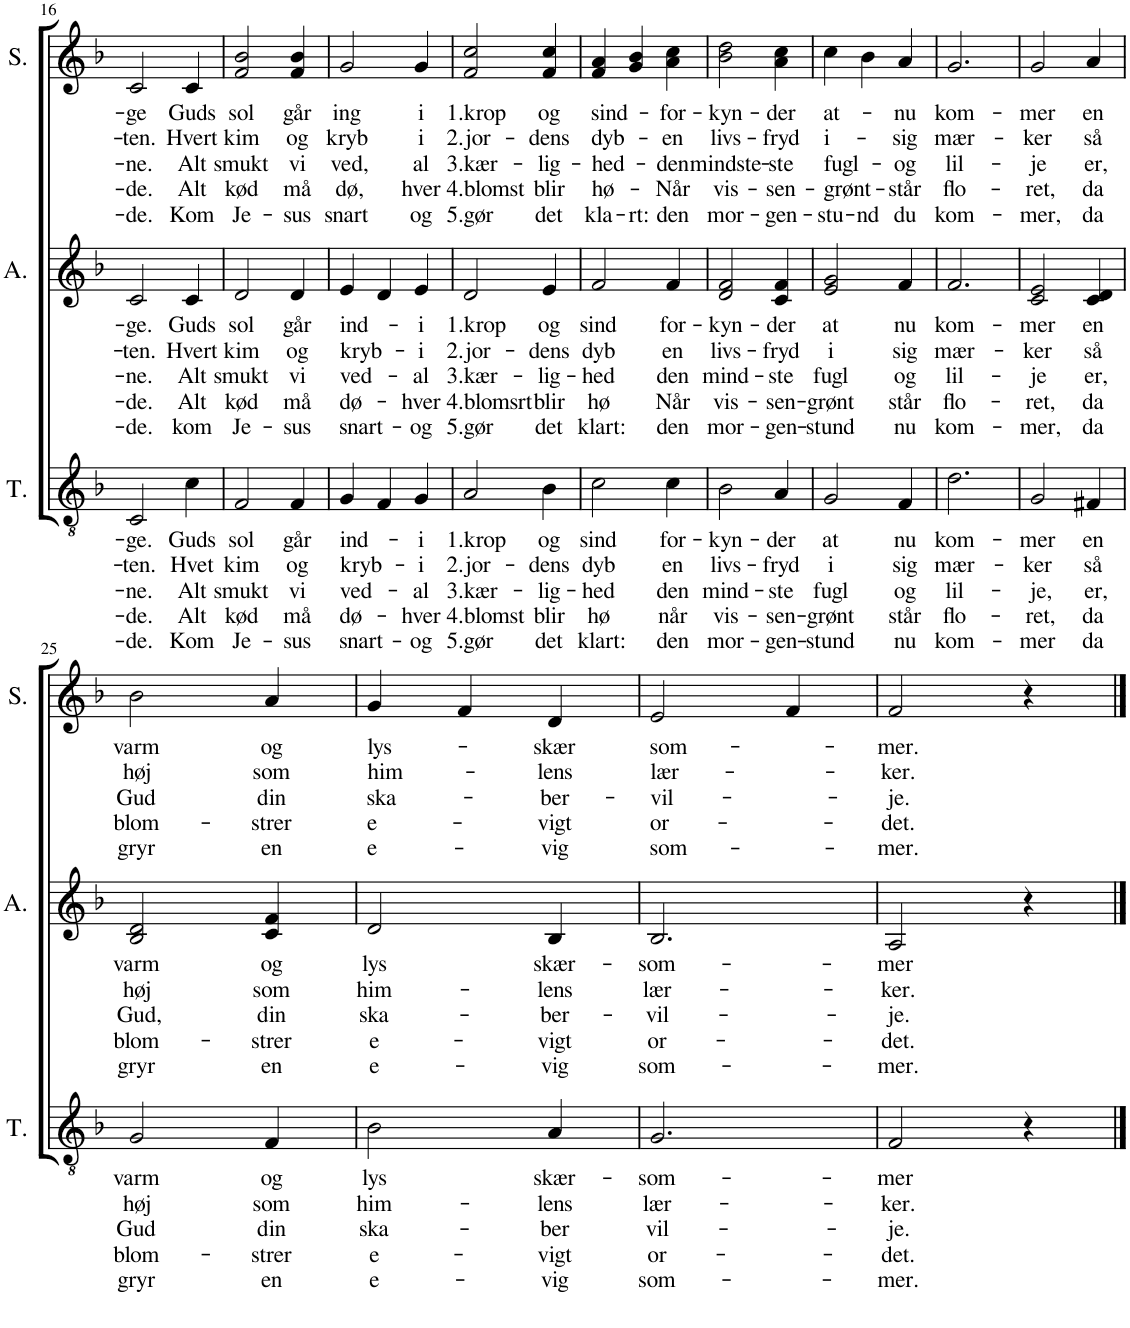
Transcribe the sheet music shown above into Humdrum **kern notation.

**kern	**text	**text	**text	**text	**text	**kern	**text	**text	**text	**text	**text	**kern	**text	**text	**text	**text	**text
*part3	*part3	*part3	*part3	*part3	*part3	*part2	*part2	*part2	*part2	*part2	*part2	*part1	*part1	*part1	*part1	*part1	*part1
*staff3	*staff3	*staff3	*staff3	*staff3	*staff3	*staff2	*staff2	*staff2	*staff2	*staff2	*staff2	*staff1	*staff1	*staff1	*staff1	*staff1	*staff1
*I"Tenor	*	*	*	*	*	*I"Alto	*	*	*	*	*	*I"Soprano	*	*	*	*	*
*I'T.	*	*	*	*	*	*I'A.	*	*	*	*	*	*I'S.	*	*	*	*	*
!!LO:PB:g=z
*clefGv2	*	*	*	*	*	*clefG2	*	*	*	*	*	*clefG2	*	*	*	*	*
*k[b-]	*	*	*	*	*	*k[b-]	*	*	*	*	*	*k[b-]	*	*	*	*	*
*M3/4	*	*	*	*	*	*M3/4	*	*	*	*	*	*M3/4	*	*	*	*	*
=16	=16	=16	=16	=16	=16	=16	=16	=16	=16	=16	=16	=16	=16	=16	=16	=16	=16
!	!LO:LY:b	!LO:LY:b	!LO:LY:b	!LO:LY:b	!LO:LY:b	!	!LO:LY:b	!LO:LY:b	!LO:LY:b	!LO:LY:b	!LO:LY:b	!	!LO:LY:b	!LO:LY:b	!LO:LY:b	!LO:LY:b	!LO:LY:b
2C/	-ge.	-ten.	-ne.	-de.	-de.	2c/	-ge.	-ten.	-ne.	-de.	-de.	2c/	-ge	-ten.	-ne.	-de.	-de.
!	!LO:LY:b	!LO:LY:b	!LO:LY:b	!LO:LY:b	!LO:LY:b	!	!LO:LY:b	!LO:LY:b	!LO:LY:b	!LO:LY:b	!LO:LY:b	!	!LO:LY:b	!LO:LY:b	!LO:LY:b	!LO:LY:b	!LO:LY:b
4c\	Guds	Hvet	Alt	Alt	Kom	4c/	Guds	Hvert	Alt	Alt	kom	4c/	Guds	Hvert	Alt	Alt	Kom
=17	=17	=17	=17	=17	=17	=17	=17	=17	=17	=17	=17	=17	=17	=17	=17	=17	=17
!	!LO:LY:b	!LO:LY:b	!LO:LY:b	!LO:LY:b	!LO:LY:b	!	!LO:LY:b	!LO:LY:b	!LO:LY:b	!LO:LY:b	!LO:LY:b	!	!LO:LY:b	!LO:LY:b	!LO:LY:b	!LO:LY:b	!LO:LY:b
2F/	sol	kim	smukt	kød	Je-	2d/	sol	kim	smukt	kød	Je-	2f/ 2b-/	sol	kim	smukt	kød	Je-
!	!LO:LY:b	!LO:LY:b	!LO:LY:b	!LO:LY:b	!LO:LY:b	!	!LO:LY:b	!LO:LY:b	!LO:LY:b	!LO:LY:b	!LO:LY:b	!	!LO:LY:b	!LO:LY:b	!LO:LY:b	!LO:LY:b	!LO:LY:b
4F/	går	og	vi	må	-sus	4d/	går	og	vi	må	-sus	4f/ 4b-/	går	og	vi	må	-sus
=18	=18	=18	=18	=18	=18	=18	=18	=18	=18	=18	=18	=18	=18	=18	=18	=18	=18
!	!LO:LY:b	!LO:LY:b	!LO:LY:b	!LO:LY:b	!LO:LY:b	!	!LO:LY:b	!LO:LY:b	!LO:LY:b	!LO:LY:b	!LO:LY:b	!	!LO:LY:b	!LO:LY:b	!LO:LY:b	!LO:LY:b	!LO:LY:b
4G/	ind-	kryb-	ved-	dø-	snart-	4e/	ind-	kryb-	ved-	dø-	snart-	2g/	ing	kryb	ved,	dø,	snart
4F/	.	.	.	.	.	4d/	.	.	.	.	.	.	.	.	.	.	.
!	!LO:LY:b	!LO:LY:b	!LO:LY:b	!LO:LY:b	!LO:LY:b	!	!LO:LY:b	!LO:LY:b	!LO:LY:b	!LO:LY:b	!LO:LY:b	!	!LO:LY:b	!LO:LY:b	!LO:LY:b	!LO:LY:b	!LO:LY:b
4G/	-i	-i	-al	-hver	-og	4e/	-i	-i	-al	-hver	-og	4g/	i	i	al	hver	og
=19	=19	=19	=19	=19	=19	=19	=19	=19	=19	=19	=19	=19	=19	=19	=19	=19	=19
!	!LO:LY:b	!LO:LY:b	!LO:LY:b	!LO:LY:b	!LO:LY:b	!	!LO:LY:b	!LO:LY:b	!LO:LY:b	!LO:LY:b	!LO:LY:b	!	!LO:LY:b	!LO:LY:b	!LO:LY:b	!LO:LY:b	!LO:LY:b
2A/	1.krop	2.jor-	3.kær-	4.blomst	5.gør	2d/	1.krop	2.jor-	3.kær-	4.blomsrt	5.gør	2f/ 2cc/	1.krop	2.jor-	3.kær-	4.blomst	5.gør
!	!LO:LY:b	!LO:LY:b	!LO:LY:b	!LO:LY:b	!LO:LY:b	!	!LO:LY:b	!LO:LY:b	!LO:LY:b	!LO:LY:b	!LO:LY:b	!	!LO:LY:b	!LO:LY:b	!LO:LY:b	!LO:LY:b	!LO:LY:b
4B-\	og	-dens	-lig-	blir	det	4e/	og	-dens	-lig-	blir	det	4f/ 4cc/	og	-dens	-lig-	blir	det
=20	=20	=20	=20	=20	=20	=20	=20	=20	=20	=20	=20	=20	=20	=20	=20	=20	=20
!	!LO:LY:b	!LO:LY:b	!LO:LY:b	!LO:LY:b	!LO:LY:b	!	!LO:LY:b	!LO:LY:b	!LO:LY:b	!LO:LY:b	!LO:LY:b	!	!LO:LY:b	!LO:LY:b	!LO:LY:b	!LO:LY:b	!LO:LY:b
2c\	sind	dyb	-hed	hø	klart:	2f/	sind	dyb	-hed	hø	klart:	4f/ 4a/	sind-	dyb-	-hed-	hø-	kla-
!	!	!	!	!	!	!	!	!	!	!	!	!	!	!	!	!	!LO:LY:b
.	.	.	.	.	.	.	.	.	.	.	.	4g/ 4b-/	.	.	.	.	-rt:
!	!LO:LY:b	!LO:LY:b	!LO:LY:b	!LO:LY:b	!LO:LY:b	!	!LO:LY:b	!LO:LY:b	!LO:LY:b	!LO:LY:b	!LO:LY:b	!	!LO:LY:b	!LO:LY:b	!LO:LY:b	!LO:LY:b	!LO:LY:b
4c\	for-	en	den	når	den	4f/	for-	en	den	Når	den	4a\ 4cc\	-for-	-en	-den	-Når	den
=21	=21	=21	=21	=21	=21	=21	=21	=21	=21	=21	=21	=21	=21	=21	=21	=21	=21
!	!LO:LY:b	!LO:LY:b	!LO:LY:b	!LO:LY:b	!LO:LY:b	!	!LO:LY:b	!LO:LY:b	!LO:LY:b	!LO:LY:b	!LO:LY:b	!	!LO:LY:b	!LO:LY:b	!LO:LY:b	!LO:LY:b	!LO:LY:b
2B-\	-kyn-	livs-	mind-	vis-	mor-	2d/ 2f/	-kyn-	livs-	mind-	vis-	mor-	2b-\ 2dd\	-kyn-	livs-	mindste-	vis-	mor-
!	!LO:LY:b	!LO:LY:b	!LO:LY:b	!LO:LY:b	!LO:LY:b	!	!LO:LY:b	!LO:LY:b	!LO:LY:b	!LO:LY:b	!LO:LY:b	!	!LO:LY:b	!LO:LY:b	!LO:LY:b	!LO:LY:b	!LO:LY:b
4A/	-der	-fryd	-ste	-sen-	-gen-	4c/ 4f/	-der	-fryd	-ste	-sen-	-gen-	4a\ 4cc\	-der	-fryd	-ste	-sen-	-gen-
=22	=22	=22	=22	=22	=22	=22	=22	=22	=22	=22	=22	=22	=22	=22	=22	=22	=22
!	!LO:LY:b	!LO:LY:b	!LO:LY:b	!LO:LY:b	!LO:LY:b	!	!LO:LY:b	!LO:LY:b	!LO:LY:b	!LO:LY:b	!LO:LY:b	!	!LO:LY:b	!LO:LY:b	!LO:LY:b	!LO:LY:b	!LO:LY:b
2G/	at	i	fugl	-grønt	-stund	2e/ 2g/	at	i	fugl	-grønt	-stund	4cc\	at-	i-	fugl-	-grønt-	-stu-
!	!	!	!	!	!	!	!	!	!	!	!	!	!	!	!	!	!LO:LY:b
.	.	.	.	.	.	.	.	.	.	.	.	4b-\	.	.	.	.	-nd
!	!LO:LY:b	!LO:LY:b	!LO:LY:b	!LO:LY:b	!LO:LY:b	!	!LO:LY:b	!LO:LY:b	!LO:LY:b	!LO:LY:b	!LO:LY:b	!	!LO:LY:b	!LO:LY:b	!LO:LY:b	!LO:LY:b	!LO:LY:b
4F/	nu	sig	og	står	nu	4f/	nu	sig	og	står	nu	4a/	-nu	-sig	-og	-står	du
=23	=23	=23	=23	=23	=23	=23	=23	=23	=23	=23	=23	=23	=23	=23	=23	=23	=23
!	!LO:LY:b	!LO:LY:b	!LO:LY:b	!LO:LY:b	!LO:LY:b	!	!LO:LY:b	!LO:LY:b	!LO:LY:b	!LO:LY:b	!LO:LY:b	!	!LO:LY:b	!LO:LY:b	!LO:LY:b	!LO:LY:b	!LO:LY:b
2.d\	kom-	mær-	lil-	flo-	kom-	2.f/	kom-	mær-	lil-	flo-	kom-	2.g/	kom-	mær-	lil-	flo-	kom-
=24	=24	=24	=24	=24	=24	=24	=24	=24	=24	=24	=24	=24	=24	=24	=24	=24	=24
!	!LO:LY:b	!LO:LY:b	!LO:LY:b	!LO:LY:b	!LO:LY:b	!	!LO:LY:b	!LO:LY:b	!LO:LY:b	!LO:LY:b	!LO:LY:b	!	!LO:LY:b	!LO:LY:b	!LO:LY:b	!LO:LY:b	!LO:LY:b
2G/	-mer	-ker	-je,	-ret,	-mer	2c/ 2e/	-mer	-ker	-je	-ret,	-mer,	2g/	-mer	-ker	-je	-ret,	-mer,
!	!LO:LY:b	!LO:LY:b	!LO:LY:b	!LO:LY:b	!LO:LY:b	!	!LO:LY:b	!LO:LY:b	!LO:LY:b	!LO:LY:b	!LO:LY:b	!	!LO:LY:b	!LO:LY:b	!LO:LY:b	!LO:LY:b	!LO:LY:b
4F#X/	en	så	er,	da	da	4c/ 4d/	en	så	er,	da	da	4a/	en	så	er,	da	da
!!LO:LB:g=z
=25	=25	=25	=25	=25	=25	=25	=25	=25	=25	=25	=25	=25	=25	=25	=25	=25	=25
!	!LO:LY:b	!LO:LY:b	!LO:LY:b	!LO:LY:b	!LO:LY:b	!	!LO:LY:b	!LO:LY:b	!LO:LY:b	!LO:LY:b	!LO:LY:b	!	!LO:LY:b	!LO:LY:b	!LO:LY:b	!LO:LY:b	!LO:LY:b
2G/	varm	høj	Gud	blom-	gryr	2B-/ 2d/	varm	høj	Gud,	blom-	gryr	2b-\	varm	høj	Gud	blom-	gryr
!	!LO:LY:b	!LO:LY:b	!LO:LY:b	!LO:LY:b	!LO:LY:b	!	!LO:LY:b	!LO:LY:b	!LO:LY:b	!LO:LY:b	!LO:LY:b	!	!LO:LY:b	!LO:LY:b	!LO:LY:b	!LO:LY:b	!LO:LY:b
4F/	og	som	din	-strer	en	4c/ 4f/	og	som	din	-strer	en	4a/	og	som	din	-strer	en
=26	=26	=26	=26	=26	=26	=26	=26	=26	=26	=26	=26	=26	=26	=26	=26	=26	=26
!	!LO:LY:b	!LO:LY:b	!LO:LY:b	!LO:LY:b	!LO:LY:b	!	!LO:LY:b	!LO:LY:b	!LO:LY:b	!LO:LY:b	!LO:LY:b	!	!LO:LY:b	!LO:LY:b	!LO:LY:b	!LO:LY:b	!LO:LY:b
2B-\	lys	him-	ska-	e-	e-	2d/	lys	him-	ska-	e-	e-	4g/	lys-	him-	ska-	e-	e-
.	.	.	.	.	.	.	.	.	.	.	.	4f/	.	.	.	.	.
!	!LO:LY:b	!LO:LY:b	!LO:LY:b	!LO:LY:b	!LO:LY:b	!	!LO:LY:b	!LO:LY:b	!LO:LY:b	!LO:LY:b	!LO:LY:b	!	!LO:LY:b	!LO:LY:b	!LO:LY:b	!LO:LY:b	!LO:LY:b
4A/	skær-	-lens	-ber	-vigt	-vig	4B-/	skær-	-lens	-ber-	-vigt	-vig	4d/	-skær	-lens	-ber-	-vigt	-vig
=27	=27	=27	=27	=27	=27	=27	=27	=27	=27	=27	=27	=27	=27	=27	=27	=27	=27
!	!LO:LY:b	!LO:LY:b	!LO:LY:b	!LO:LY:b	!LO:LY:b	!	!LO:LY:b	!LO:LY:b	!LO:LY:b	!LO:LY:b	!LO:LY:b	!	!LO:LY:b	!LO:LY:b	!LO:LY:b	!LO:LY:b	!LO:LY:b
2.G/	-som-	lær-	vil-	or-	som-	2.B-/	-som-	lær-	-vil-	or-	som-	2e/	som-	lær-	-vil-	or-	som-
.	.	.	.	.	.	.	.	.	.	.	.	4f/	.	.	.	.	.
=28	=28	=28	=28	=28	=28	=28	=28	=28	=28	=28	=28	=28	=28	=28	=28	=28	=28
!	!LO:LY:b	!LO:LY:b	!LO:LY:b	!LO:LY:b	!LO:LY:b	!	!LO:LY:b	!LO:LY:b	!LO:LY:b	!LO:LY:b	!LO:LY:b	!	!LO:LY:b	!LO:LY:b	!LO:LY:b	!LO:LY:b	!LO:LY:b
2F/	-mer	-ker.	-je.	-det.	-mer.	2A/	-mer	-ker.	-je.	-det.	-mer.	2f/	-mer.	-ker.	-je.	-det.	-mer.
4r	.	.	.	.	.	4r	.	.	.	.	.	4r	.	.	.	.	.
==	==	==	==	==	==	==	==	==	==	==	==	==	==	==	==	==	==
*-	*-	*-	*-	*-	*-	*-	*-	*-	*-	*-	*-	*-	*-	*-	*-	*-	*-
